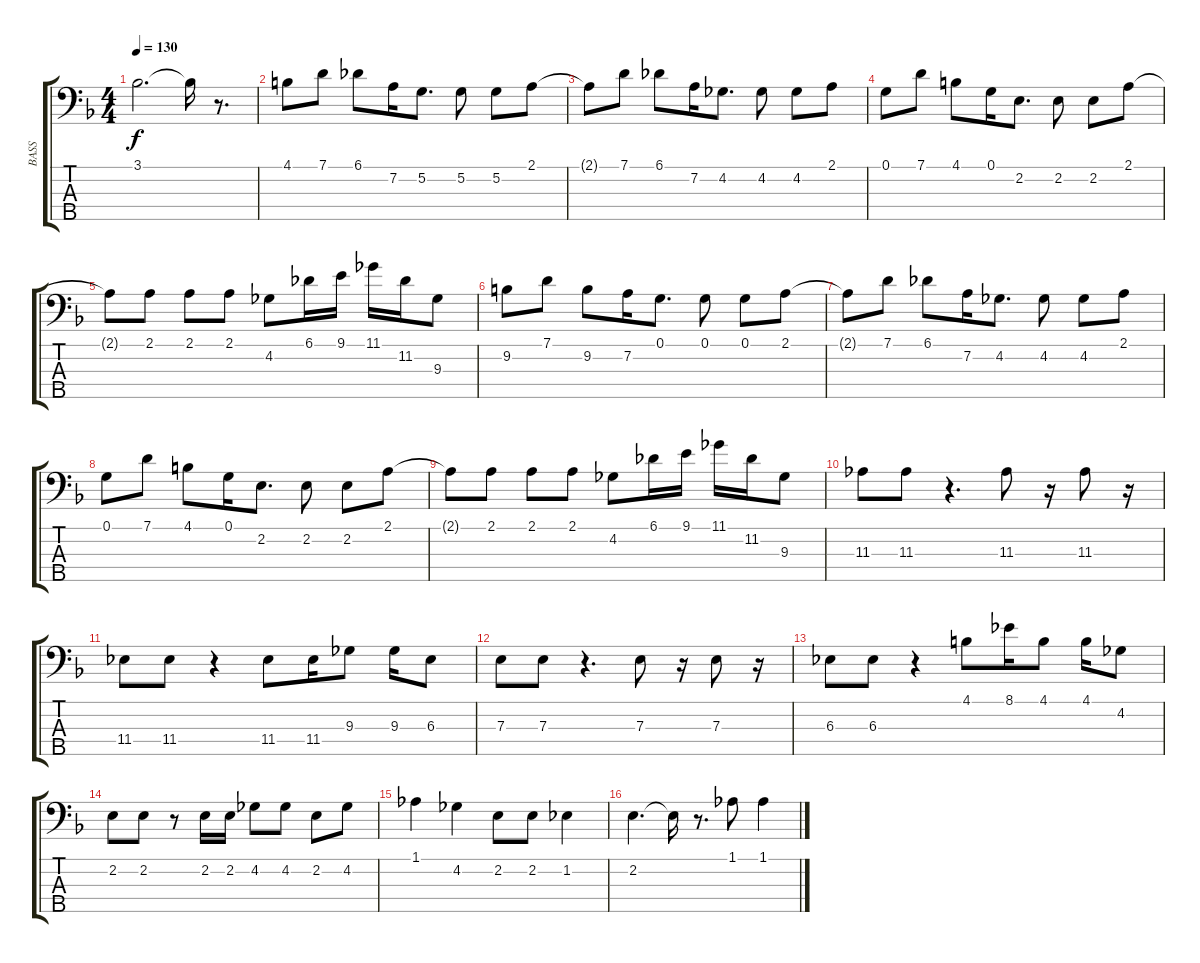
\track ("BASS" "BASS") {instrument slapbass2}
\staff {score tabs}
\tuning (G2 D2 A1 E1 B0) {hide}
\ts (4 4)
\tempo 130
\clef f4
\ks dminor
3.1.2{d dy f} 3.1{t}.16 r.8{d} |
4.1.8 7.1.8 6.1.8 7.2.16 5.2.8{d} 5.2.8 5.2.8 2.1.8 |
2.1{t}.8 7.1.8 6.1.8 7.2.16 4.2.8{d} 4.2.8 4.2.8 2.1.8 |
0.1.8 7.1.8 4.1.8 0.1.16 2.2.8{d} 2.2.8 2.2.8 2.1.8 |
2.1{t}.8 2.1.8 2.1.8 2.1.8 4.2.8 6.1.16 9.1.16 11.1.16 11.2.16 9.3.8 |
9.2.8 7.1.8 9.2.8 7.2.16 0.1.8{d} 0.1.8 0.1.8 2.1.8 |
2.1{t}.8 7.1.8 6.1.8 7.2.16 4.2.8{d} 4.2.8 4.2.8 2.1.8 |
0.1.8 7.1.8 4.1.8 0.1.16 2.2.8{d} 2.2.8 2.2.8 2.1.8 |
2.1{t}.8 2.1.8 2.1.8 2.1.8 4.2.8 6.1.16 9.1.16 11.1.16 11.2.16 9.3.8 |
11.3.8 11.3.8 r.4{d} 11.3.8 r.16 11.3.8 r.16 |
11.4.8 11.4.8 r.4 11.4.8 11.4.16 9.3.8 9.3.16 6.3.8 |
7.3.8 7.3.8 r.4{d} 7.3.8 r.16 7.3.8 r.16 |
6.3.8 6.3.8 r.4 4.1.8 8.1.16 4.1.8 4.1.16 4.2.8 |
2.2.8 2.2.8 r.8 2.2.16 2.2.16 4.2.8 4.2.8 2.2.8 4.2.8 |
1.1.4 4.2.4 2.2.8 2.2.8 1.2.4 |
2.2.4{d} 2.2{t}.16 r.8{d} 1.1.8 1.1.4
